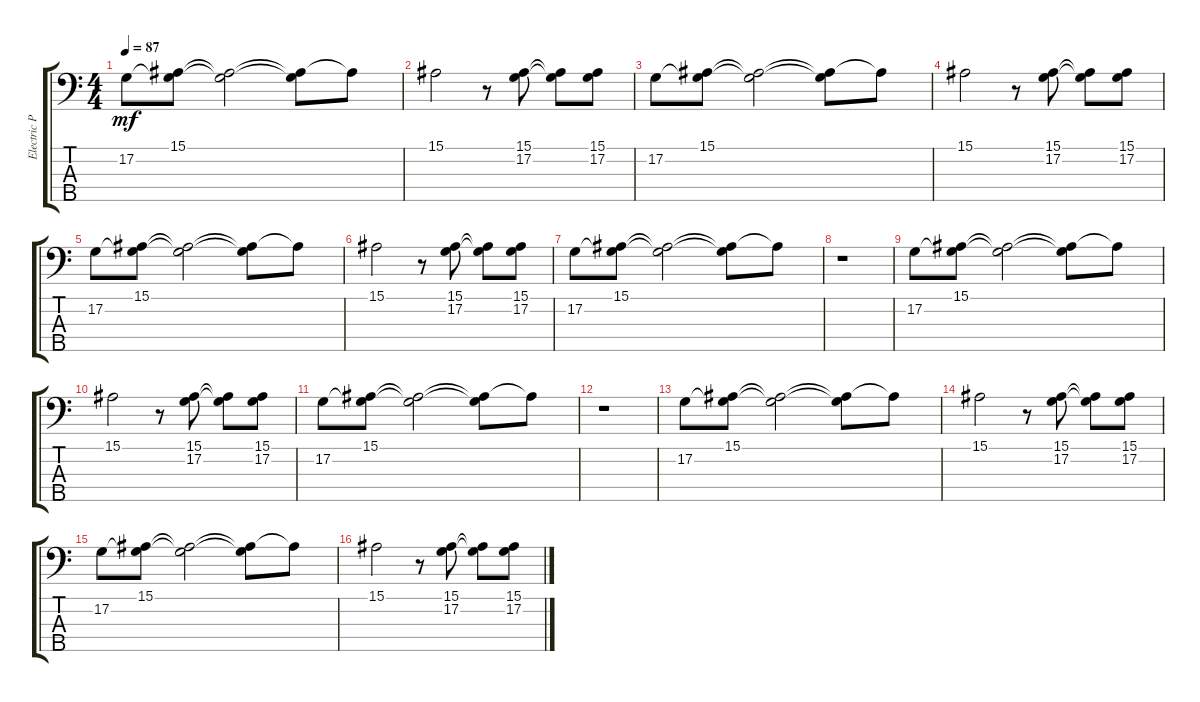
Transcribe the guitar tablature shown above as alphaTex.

\track ("Electric Piano 2 (Staff 2)" "Electric P") {instrument electricpiano2}
\staff {score tabs}
\tuning (G2 D2 A1 E1 B0) {hide}
\ts (4 4)
\tempo 87
\clef f4
\ks aminor
17.2.8{dy mf} (15.1 17.2{t}).8 (15.1{t} 17.2{t}).2 (15.1{t} 17.2{t}).8 15.1{t}.8 |
15.1.2 r.8 (15.1 17.2).8 (15.1{t} 17.2{t}).8 (15.1 17.2).8 |
17.2.8 (15.1 17.2{t}).8 (15.1{t} 17.2{t}).2 (15.1{t} 17.2{t}).8 15.1{t}.8 |
15.1.2 r.8 (15.1 17.2).8 (15.1{t} 17.2{t}).8 (15.1 17.2).8 |
17.2.8 (15.1 17.2{t}).8 (15.1{t} 17.2{t}).2 (15.1{t} 17.2{t}).8 15.1{t}.8 |
15.1.2 r.8 (15.1 17.2).8 (15.1{t} 17.2{t}).8 (15.1 17.2).8 |
17.2.8 (15.1 17.2{t}).8 (15.1{t} 17.2{t}).2 (15.1{t} 17.2{t}).8 15.1{t}.8 |
r.1 |
17.2.8 (15.1 17.2{t}).8 (15.1{t} 17.2{t}).2 (15.1{t} 17.2{t}).8 15.1{t}.8 |
15.1.2 r.8 (15.1 17.2).8 (15.1{t} 17.2{t}).8 (15.1 17.2).8 |
17.2.8 (15.1 17.2{t}).8 (15.1{t} 17.2{t}).2 (15.1{t} 17.2{t}).8 15.1{t}.8 |
r.1 |
17.2.8 (15.1 17.2{t}).8 (15.1{t} 17.2{t}).2 (15.1{t} 17.2{t}).8 15.1{t}.8 |
15.1.2 r.8 (15.1 17.2).8 (15.1{t} 17.2{t}).8 (15.1 17.2).8 |
17.2.8 (15.1 17.2{t}).8 (15.1{t} 17.2{t}).2 (15.1{t} 17.2{t}).8 15.1{t}.8 |
15.1.2 r.8 (15.1 17.2).8 (15.1{t} 17.2{t}).8 (15.1 17.2).8
